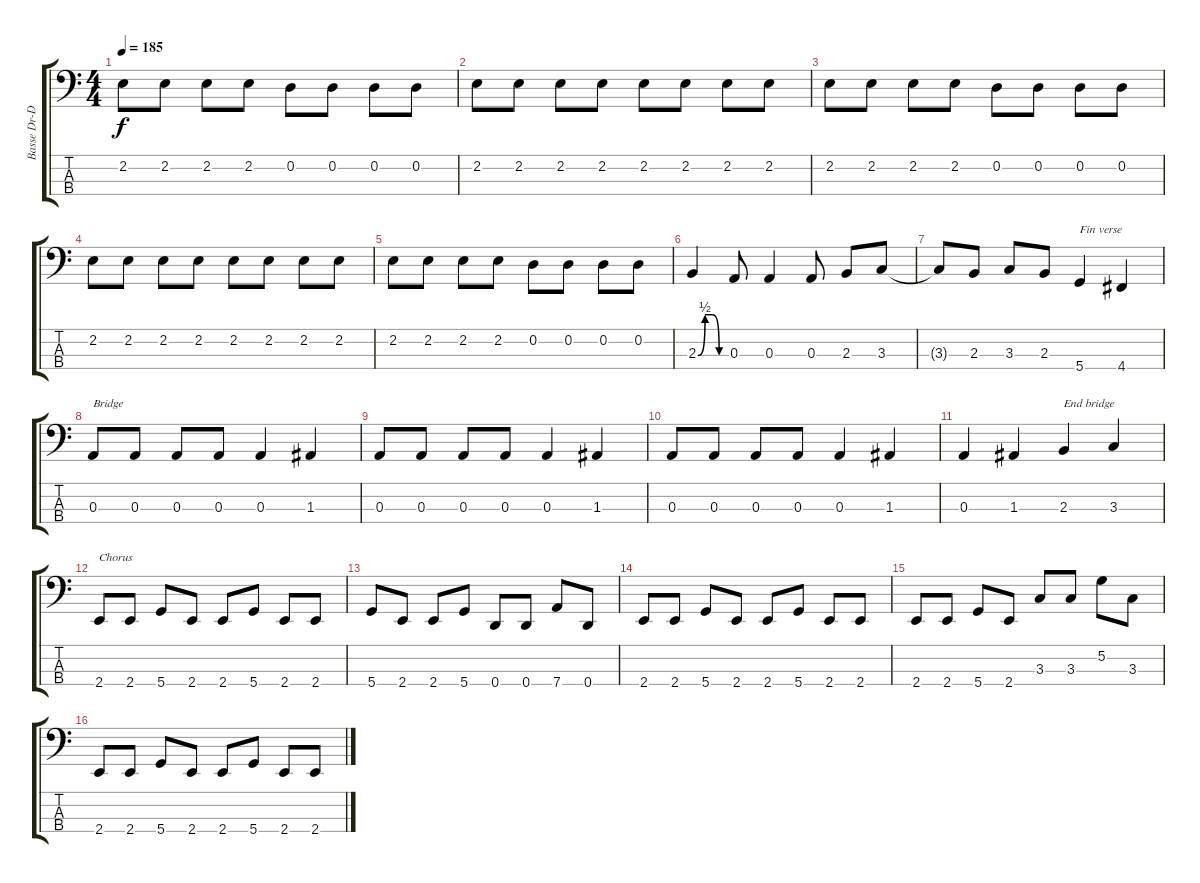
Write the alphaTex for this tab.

\track ("Basse Dr-D" "Basse Dr-D") {instrument slapbass2}
\staff {score tabs}
\tuning (G2 D2 A1 D1) {hide}
\ts (4 4)
\tempo 185
\clef f4
\ks c
2.2.8{dy f} 2.2.8 2.2.8 2.2.8 0.2.8 0.2.8 0.2.8 0.2.8 |
2.2.8 2.2.8 2.2.8 2.2.8 2.2.8 2.2.8 2.2.8 2.2.8 |
2.2.8 2.2.8 2.2.8 2.2.8 0.2.8 0.2.8 0.2.8 0.2.8 |
2.2.8 2.2.8 2.2.8 2.2.8 2.2.8 2.2.8 2.2.8 2.2.8 |
2.2.8 2.2.8 2.2.8 2.2.8 0.2.8 0.2.8 0.2.8 0.2.8 |
2.3{be (custom 0 0 15 2 30 2 45 0 60 0)}.4 0.3.8 0.3.4 0.3.8 2.3.8 3.3.8 |
3.3{t}.8 2.3.8 3.3.8 2.3.8 5.4.4{txt "Fin verse"} 4.4.4 |
0.3.8{txt "Bridge"} 0.3.8 0.3.8 0.3.8 0.3.4 1.3.4 |
0.3.8 0.3.8 0.3.8 0.3.8 0.3.4 1.3.4 |
0.3.8 0.3.8 0.3.8 0.3.8 0.3.4 1.3.4 |
0.3.4 1.3.4 2.3.4{txt "End bridge"} 3.3.4 |
2.4.8{txt "Chorus"} 2.4.8 5.4.8 2.4.8 2.4.8 5.4.8 2.4.8 2.4.8 |
5.4.8 2.4.8 2.4.8 5.4.8 0.4.8 0.4.8 7.4.8 0.4.8 |
2.4.8 2.4.8 5.4.8 2.4.8 2.4.8 5.4.8 2.4.8 2.4.8 |
2.4.8 2.4.8 5.4.8 2.4.8 3.3.8 3.3.8 5.2.8 3.3.8 |
2.4.8 2.4.8 5.4.8 2.4.8 2.4.8 5.4.8 2.4.8 2.4.8
